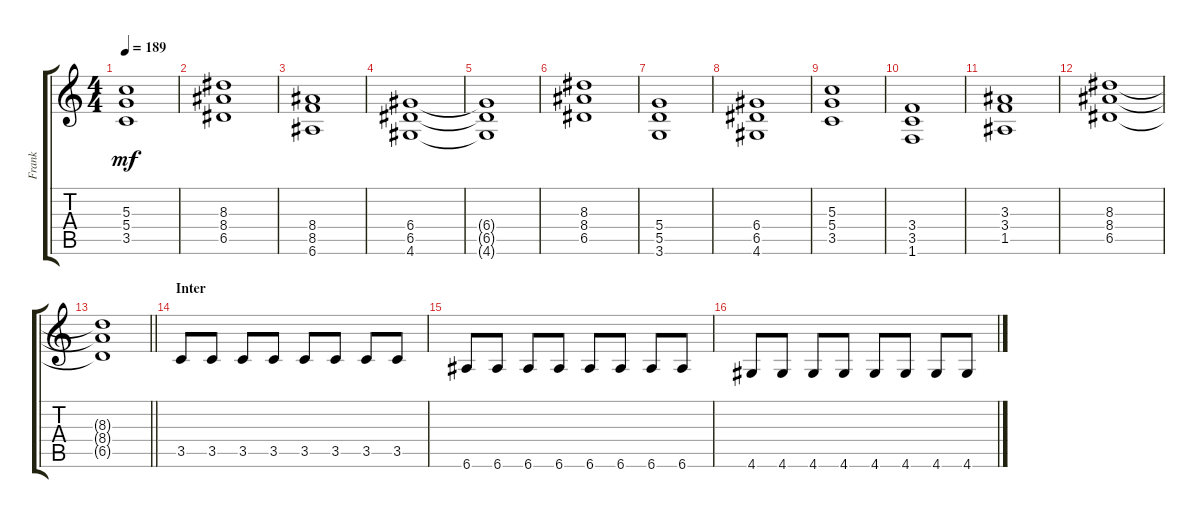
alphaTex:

\track ("Frank" "Frank") {instrument overdrivenguitar}
\staff {score tabs}
\tuning (E4 B3 G3 D3 A2 E2) {hide}
\ts (4 4)
\tempo 189
\clef g2
\ks c
(5.3 5.4 3.5).1{dy mf} |
(8.3 8.4 6.5).1 |
(8.4 8.5 6.6).1 |
(6.4 6.5 4.6).1 |
(6.4{t} 6.5{t} 4.6{t}).1 |
(8.3 8.4 6.5).1 |
(5.4 5.5 3.6).1 |
(6.4 6.5 4.6).1 |
(5.3 5.4 3.5).1 |
(3.4 3.5 1.6).1 |
(3.3 3.4 1.5).1 |
(8.3 8.4 6.5).1 |
\barLineRight lightlight
(8.3{t} 8.4{t} 6.5{t}).1 |
\section ("" "Inter")
3.5.8 3.5.8 3.5.8 3.5.8 3.5.8 3.5.8 3.5.8 3.5.8 |
6.6.8 6.6.8 6.6.8 6.6.8 6.6.8 6.6.8 6.6.8 6.6.8 |
4.6.8 4.6.8 4.6.8 4.6.8 4.6.8 4.6.8 4.6.8 4.6.8
